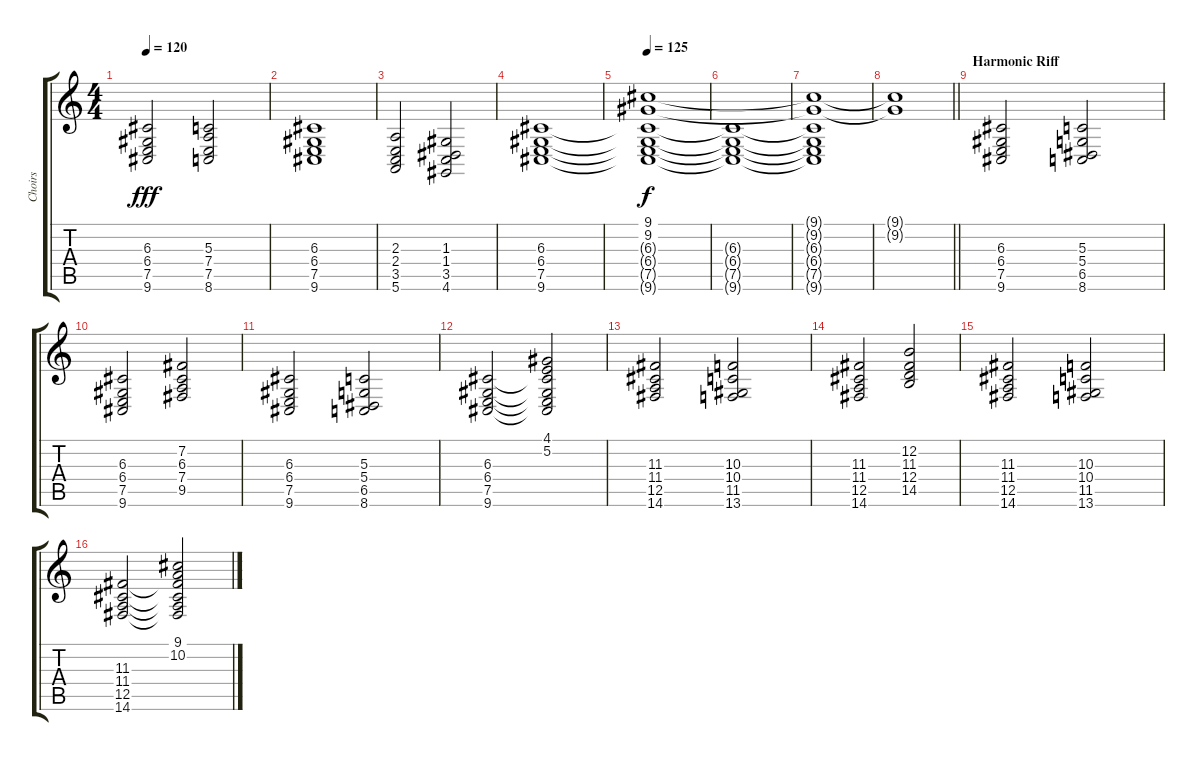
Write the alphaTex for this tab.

\track ("Choirs" "Choirs") {instrument choiraahs}
\staff {score tabs}
\tuning (E4 B3 G3 D3 A2 E2) {hide}
\ts (4 4)
\tempo 120
\clef g2
\ks c
(6.3 6.4 7.5 9.6).2{dy fff} (5.3 7.4 7.5 8.6).2 |
(6.3 6.4 7.5 9.6).1 |
(2.3 2.4 3.5 5.6).2 (1.3 1.4 3.5 4.6).2 |
(6.3 6.4 7.5 9.6).1 |
\tempo 125
(9.1 9.2 6.3{t} 6.4{t} 7.5{t} 9.6{t}).1{dy f} |
(6.3{t} 6.4{t} 7.5{t} 9.6{t}).1 |
(9.1{t} 9.2{t} 6.3{t} 6.4{t} 7.5{t} 9.6{t}).1 |
\barLineRight lightlight
(9.1{t} 9.2{t}).1 |
\section ("" "Harmonic Riff")
(6.3 6.4 7.5 9.6).2 (5.3 5.4 6.5 8.6).2 |
(6.3 6.4 7.5 9.6).2 (7.2 6.3 7.4 9.5).2 |
(6.3 6.4 7.5 9.6).2 (5.3 5.4 6.5 8.6).2 |
(6.3 6.4 7.5 9.6).2 (4.1 5.2 6.3{t} 6.4{t} 7.5{t} 9.6{t}).2 |
(11.3 11.4 12.5 14.6).2 (10.3 10.4 11.5 13.6).2 |
(11.3 11.4 12.5 14.6).2 (12.2 11.3 12.4 14.5).2 |
(11.3 11.4 12.5 14.6).2 (10.3 10.4 11.5 13.6).2 |
(11.3 11.4 12.5 14.6).2 (9.1 10.2 11.3{t} 11.4{t} 12.5{t} 14.6{t}).2
